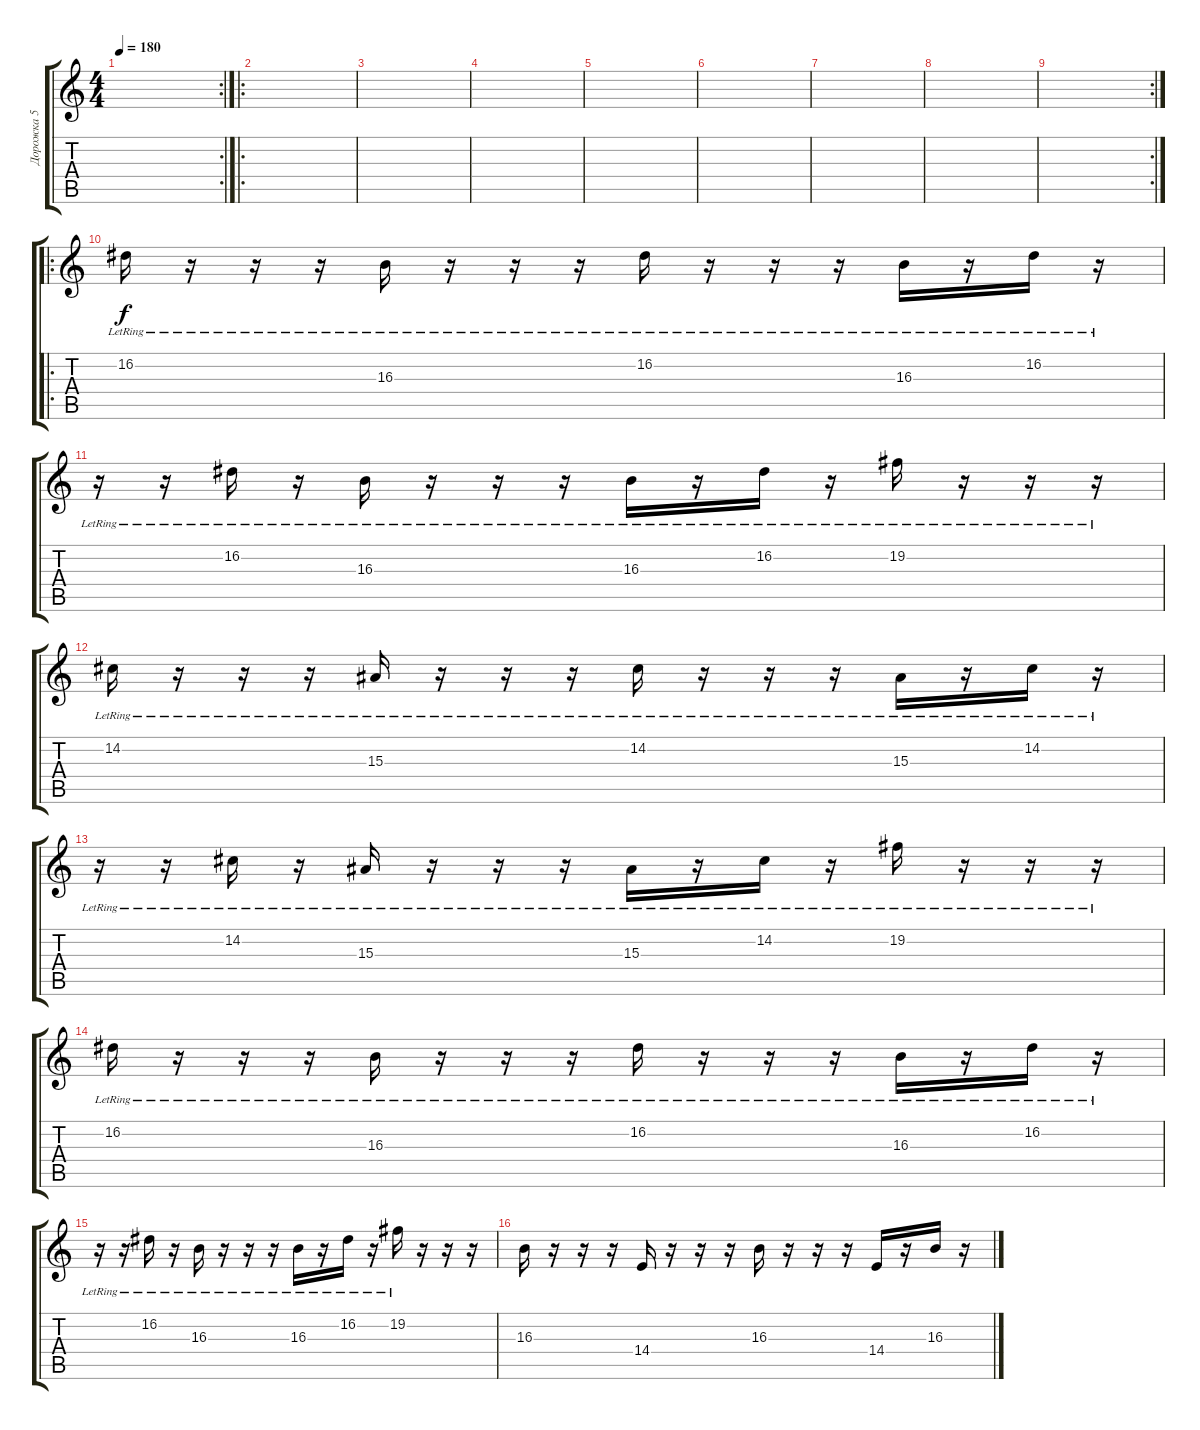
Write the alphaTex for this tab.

\track ("Дорожка 5" "Дорожка 5") {instrument lead5charang}
\staff {score tabs}
\tuning (E4 B3 G3 D3 A2 E2) {hide}
\rc 2
\ts (4 4)
\tempo 180
\clef g2
\ks c
|
\ro
|
|
|
|
|
|
|
\rc 2
|
\ro
16.2{lr}.16 r.16 r.16 r.16 16.3{lr}.16 r.16 r.16 r.16 16.2{lr}.16 r.16 r.16 r.16 16.3{lr}.16 r.16 16.2{lr}.16 r.16 |
r.16 r.16 16.2{lr}.16 r.16 16.3{lr}.16 r.16 r.16 r.16 16.3{lr}.16 r.16 16.2{lr}.16 r.16 19.2{lr}.16 r.16 r.16 r.16 |
14.2{lr}.16 r.16 r.16 r.16 15.3{lr}.16 r.16 r.16 r.16 14.2{lr}.16 r.16 r.16 r.16 15.3{lr}.16 r.16 14.2{lr}.16 r.16 |
r.16 r.16 14.2{lr}.16 r.16 15.3{lr}.16 r.16 r.16 r.16 15.3{lr}.16 r.16 14.2{lr}.16 r.16 19.2{lr}.16 r.16 r.16 r.16 |
16.2{lr}.16 r.16 r.16 r.16 16.3{lr}.16 r.16 r.16 r.16 16.2{lr}.16 r.16 r.16 r.16 16.3{lr}.16 r.16 16.2{lr}.16 r.16 |
r.16 r.16 16.2{lr}.16 r.16 16.3{lr}.16 r.16 r.16 r.16 16.3{lr}.16 r.16 16.2{lr}.16 r.16 19.2{lr}.16 r.16 r.16 r.16 |
16.3.16 r.16 r.16 r.16 14.4.16 r.16 r.16 r.16 16.3.16 r.16 r.16 r.16 14.4.16 r.16 16.3.16 r.16
